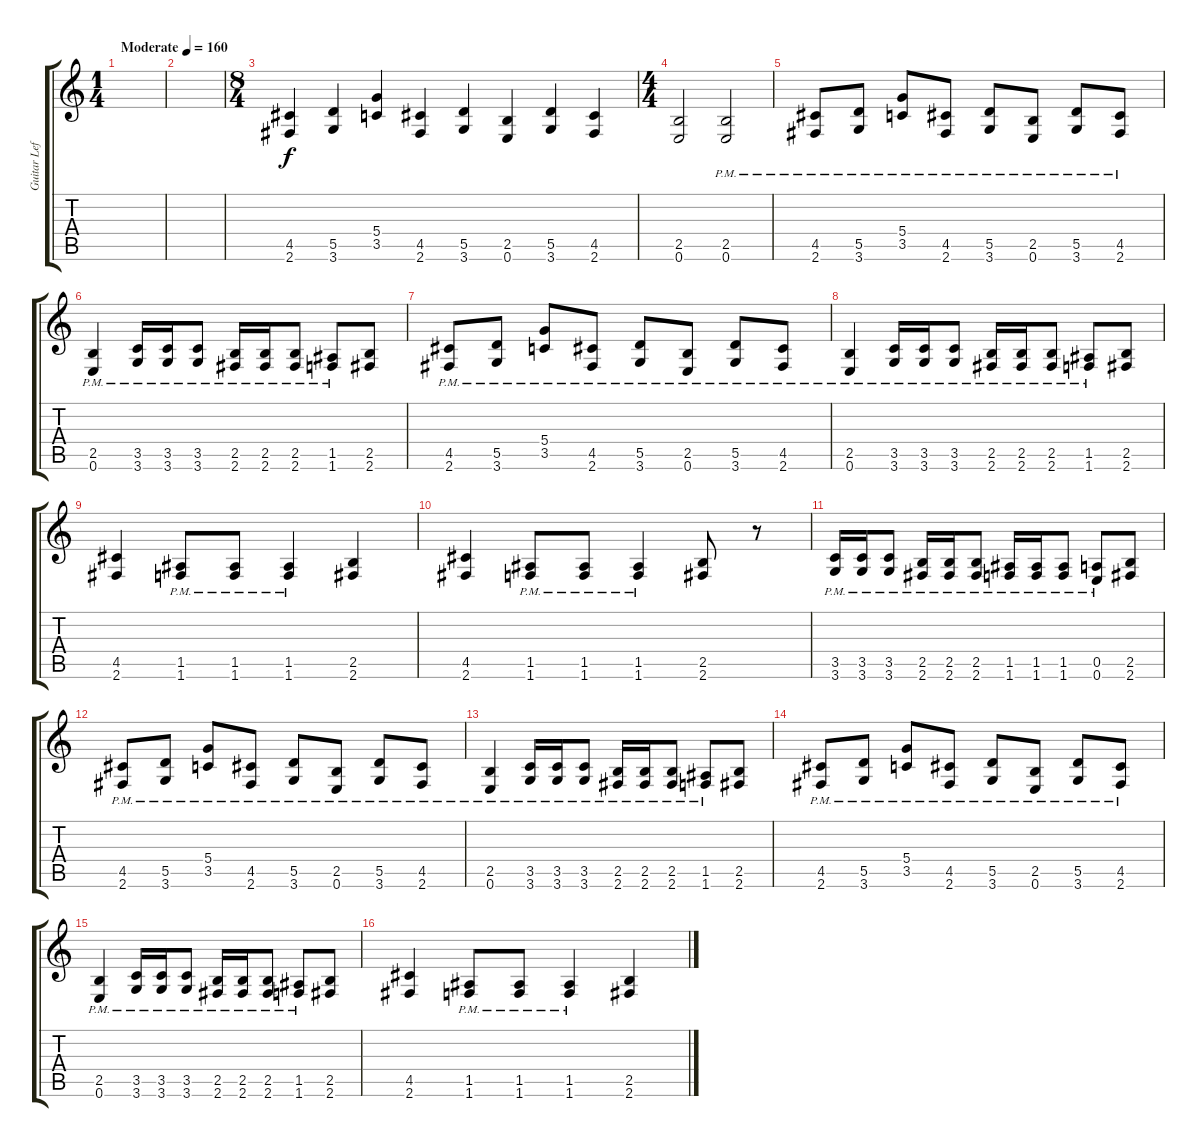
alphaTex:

\track ("Guitar Left" "Guitar Lef") {instrument distortionguitar}
\staff {score tabs}
\tuning (E4 B3 G3 D3 A2 E2) {hide}
\ts (1 4)
\tempo (160 "Moderate")
\clef g2
\ks c
|
|
\ts (8 4)
(4.5 2.6).4 (5.5 3.6).4 (5.4 3.5).4 (4.5 2.6).4 (5.5 3.6).4 (2.5 0.6).4 (5.5 3.6).4 (4.5 2.6).4 |
\ts (4 4)
(2.5 0.6).2 (2.5{pm} 0.6{pm}).2 |
(4.5{pm} 2.6{pm}).8 (5.5{pm} 3.6{pm}).8 (5.4{pm} 3.5{pm}).8 (4.5{pm} 2.6{pm}).8 (5.5{pm} 3.6{pm}).8 (2.5{pm} 0.6{pm}).8 (5.5{pm} 3.6{pm}).8 (4.5{pm} 2.6{pm}).8 |
(2.5{pm} 0.6{pm}).4 (3.5{pm} 3.6{pm}).16 (3.5{pm} 3.6{pm}).16 (3.5{pm} 3.6{pm}).8 (2.5{pm} 2.6{pm}).16 (2.5{pm} 2.6{pm}).16 (2.5{pm} 2.6{pm}).8 (1.5{pm} 1.6{pm}).8 (2.5 2.6).8 |
(4.5{pm} 2.6{pm}).8 (5.5{pm} 3.6{pm}).8 (5.4{pm} 3.5{pm}).8 (4.5{pm} 2.6{pm}).8 (5.5{pm} 3.6{pm}).8 (2.5{pm} 0.6{pm}).8 (5.5{pm} 3.6{pm}).8 (4.5{pm} 2.6{pm}).8 |
(2.5{pm} 0.6{pm}).4 (3.5{pm} 3.6{pm}).16 (3.5{pm} 3.6{pm}).16 (3.5{pm} 3.6{pm}).8 (2.5{pm} 2.6{pm}).16 (2.5{pm} 2.6{pm}).16 (2.5{pm} 2.6{pm}).8 (1.5{pm} 1.6{pm}).8 (2.5 2.6).8 |
(4.5 2.6).4 (1.5{pm} 1.6{pm}).8 (1.5{pm} 1.6{pm}).8 (1.5{pm} 1.6{pm}).4 (2.5 2.6).4 |
(4.5 2.6).4 (1.5{pm} 1.6{pm}).8 (1.5{pm} 1.6{pm}).8 (1.5{pm} 1.6{pm}).4 (2.5 2.6).8 r.8 |
(3.5{pm} 3.6{pm}).16 (3.5{pm} 3.6{pm}).16 (3.5{pm} 3.6{pm}).8 (2.5{pm} 2.6{pm}).16 (2.5{pm} 2.6{pm}).16 (2.5{pm} 2.6{pm}).8 (1.5{pm} 1.6{pm}).16 (1.5{pm} 1.6{pm}).16 (1.5{pm} 1.6{pm}).8 (0.5{pm} 0.6{pm}).8 (2.5 2.6).8 |
(4.5{pm} 2.6{pm}).8 (5.5{pm} 3.6{pm}).8 (5.4{pm} 3.5{pm}).8 (4.5{pm} 2.6{pm}).8 (5.5{pm} 3.6{pm}).8 (2.5{pm} 0.6{pm}).8 (5.5{pm} 3.6{pm}).8 (4.5{pm} 2.6{pm}).8 |
(2.5{pm} 0.6{pm}).4 (3.5{pm} 3.6{pm}).16 (3.5{pm} 3.6{pm}).16 (3.5{pm} 3.6{pm}).8 (2.5{pm} 2.6{pm}).16 (2.5{pm} 2.6{pm}).16 (2.5{pm} 2.6{pm}).8 (1.5{pm} 1.6{pm}).8 (2.5 2.6).8 |
(4.5{pm} 2.6{pm}).8 (5.5{pm} 3.6{pm}).8 (5.4{pm} 3.5{pm}).8 (4.5{pm} 2.6{pm}).8 (5.5{pm} 3.6{pm}).8 (2.5{pm} 0.6{pm}).8 (5.5{pm} 3.6{pm}).8 (4.5{pm} 2.6{pm}).8 |
(2.5{pm} 0.6{pm}).4 (3.5{pm} 3.6{pm}).16 (3.5{pm} 3.6{pm}).16 (3.5{pm} 3.6{pm}).8 (2.5{pm} 2.6{pm}).16 (2.5{pm} 2.6{pm}).16 (2.5{pm} 2.6{pm}).8 (1.5{pm} 1.6{pm}).8 (2.5 2.6).8 |
(4.5 2.6).4 (1.5{pm} 1.6{pm}).8 (1.5{pm} 1.6{pm}).8 (1.5{pm} 1.6{pm}).4 (2.5 2.6).4
